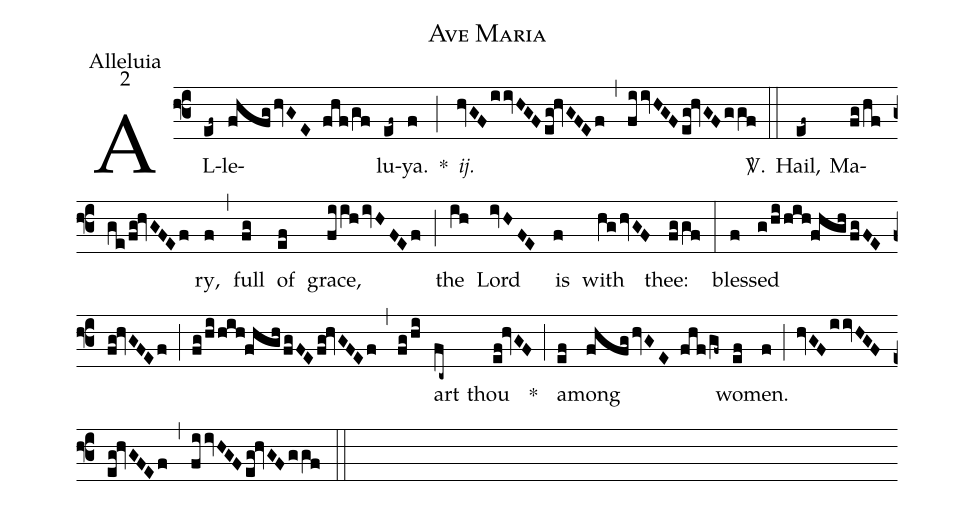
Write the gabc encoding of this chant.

name:Ave Maria;
office-part:Alleluia;
mode:2;
%%
(f3) AL(ef~)le(fhfg/hvGE fhf/gf)lu(ef~)ya.(f) *(;) <i>ij.</i>(hvGF/iivHGF/eg!hvGFEf) (,) (fiivHGF/eg!hvGF/ggf) <sp>V/</sp>.(::) Hail,(ef~) Ma(fg/hf/ge/fg!hvGFEf)ry,(f) (,) full(fg) of(ef) grace,(fiih/ivHFEf) (;) the(ih) Lord(ivHFE) is(f) with(hg/hvGF) thee:(fggf) (:) bles(f)sed(g/hi/hih!fhgh/fgFE/fg!hvGFEf) (;) (fg/hi/hih!fhgh/fgFE/fg!hvGFEf) (,) (fg/hi) art(fc~) thou(ef!hvGF) *(;) a(ef)mong(fhfg/hvGE fhf/gf~) wo(ef)men.(f) (;) (hvGF/iivHGF/eg!hvGFEf) (,) (fiivHGF/eg!hvGF/ggf) (::)
